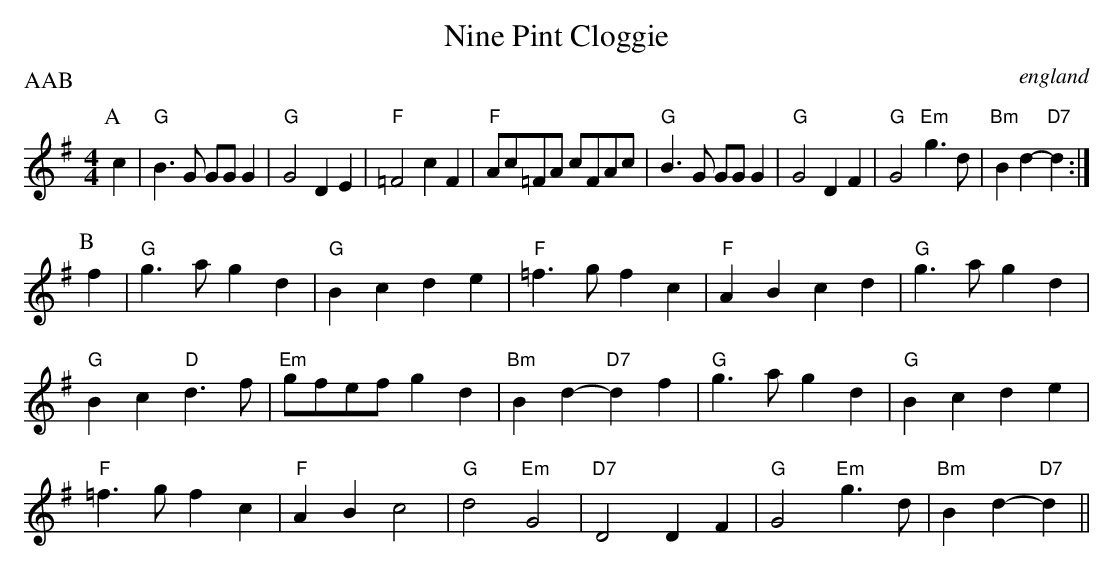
X:1
T:Nine Pint Cloggie
O:england
P:AAB
M:4/4
L:1/4
K:G
P:A
c|"G"B3/2G/2 G/2G/2G|"G"G2 DE|"F"=F2 cF|"F"A/2c/2=F/2A/2 c/2F/2A/2c/2|\
"G"B3/2G/2 G/2G/2G|"G"G2 DF|"G"G2 "Em"g3/2d/2|"Bm"Bd -"D7"d:|
P:B
f|"G"g3/2a/2 gd|"G"Bc de|"F"=f3/2g/2 fc|"F"AB cd|"G"g3/2a/2 gd|
"G"Bc "D"d3/2f/2|"Em"g/2f/2e/2f/2 gd|"Bm"Bd -"D7"df|"G"g3/2a/2 gd|"G"Bc de|
"F"=f3/2g/2 fc|"F"AB c2|"G"d2 "Em"G2|"D7"D2 DF|"G"G2 "Em"g3/2d/2|"Bm"Bd -"D7"d\
||
